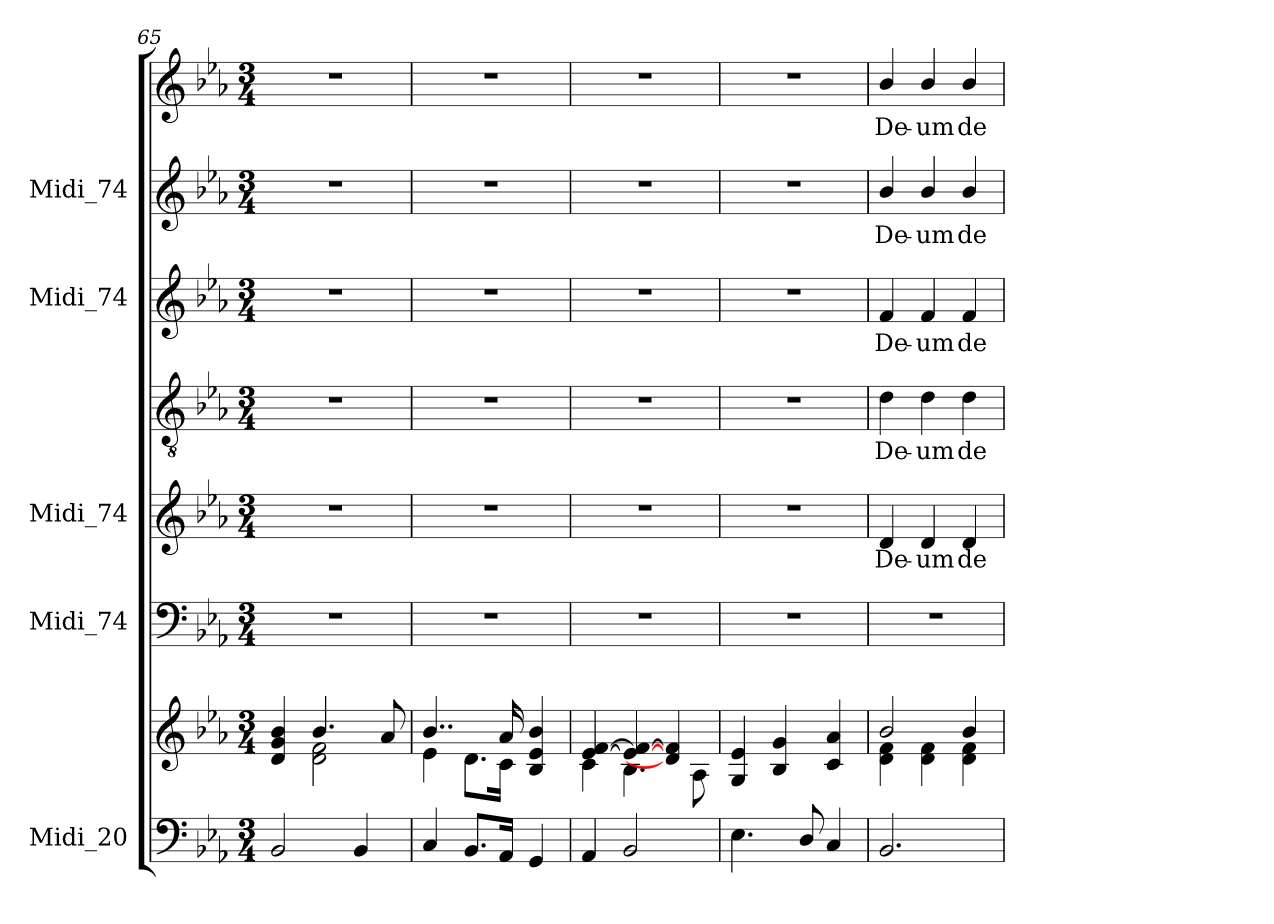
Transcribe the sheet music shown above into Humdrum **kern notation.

**kern	**kern	**kern	**kern	**text	**kern	**text	**kern	**text	**kern	**text	**kern	**text
*part5	*part5	*part4	*part3	*part3	*part3	*part3	*part2	*part2	*part1	*part1	*part1	*part1
*staff8	*staff7	*staff6	*staff5	*staff5	*staff4	*staff4	*staff3	*staff3	*staff2	*staff2	*staff1	*staff1
*I"Midi_20	*	*I"Midi_74	*I"Midi_74	*	*	*	*I"Midi_74	*	*I"Midi_74	*	*	*
*clefF4	*clefG2	*clefF4	*	*	*clefGv2	*	*clefG2	*	*	*	*clefG2	*
*k[b-e-a-]	*k[b-e-a-]	*k[b-e-a-]	*k[b-e-a-]	*	*k[b-e-a-]	*	*k[b-e-a-]	*	*k[b-e-a-]	*	*k[b-e-a-]	*
*E-:	*E-:	*E-:	*E-:	*	*E-:	*	*E-:	*	*E-:	*	*E-:	*
*M3/4	*M3/4	*M3/4	*M3/4	*	*M3/4	*	*M3/4	*	*M3/4	*	*M3/4	*
=65	=65	=65	=65	=65	=65	=65	=65	=65	=65	=65	=65	=65
*	*^	*	*	*	*	*	*	*	*	*	*	*
!	!	!	!LO:N:vis=1	!LO:N:vis=1	!	!LO:N:vis=1	!	!LO:N:vis=1	!	!LO:N:vis=1	!	!LO:N:vis=1	!
2BB-	4d/ 4g/ 4b-/	4ryy	2.r	2.r	.	2.r	.	2.r	.	2.r	.	2.r	.
.	4.b-/	2d\ 2f\	.	.	.	.	.	.	.	.	.	.	.
4BB-	.	.	.	.	.	.	.	.	.	.	.	.	.
.	8a-/	.	.	.	.	.	.	.	.	.	.	.	.
=66	=66	=66	=66	=66	=66	=66	=66	=66	=66	=66	=66	=66	=66
!	!	!	!LO:N:vis=1	!LO:N:vis=1	!	!LO:N:vis=1	!	!LO:N:vis=1	!	!LO:N:vis=1	!	!LO:N:vis=1	!
4C	4..b-/	4e-\	2.r	2.r	.	2.r	.	2.r	.	2.r	.	2.r	.
8.BB-L	.	8.d\L	.	.	.	.	.	.	.	.	.	.	.
16AA-J	16a-/	16c\J	.	.	.	.	.	.	.	.	.	.	.
4GG	4B-/ 4e-/ 4b-/	4ryy	.	.	.	.	.	.	.	.	.	.	.
=67	=67	=67	=67	=67	=67	=67	=67	=67	=67	=67	=67	=67	=67
!	!	!	!LO:N:vis=1	!LO:N:vis=1	!	!LO:N:vis=1	!	!LO:N:vis=1	!	!LO:N:vis=1	!	!LO:N:vis=1	!
4AA-	[4e-/ [4f/	4c\	2.r	2.r	.	2.r	.	2.r	.	2.r	.	2.r	.
2BB-	4e-/_ 4f/_	4.B-\	.	.	.	.	.	.	.	.	.	.	.
.	4d/] 4f/]	.	.	.	.	.	.	.	.	.	.	.	.
.	.	8A-\	.	.	.	.	.	.	.	.	.	.	.
=68	=68	=68	=68	=68	=68	=68	=68	=68	=68	=68	=68	=68	=68
!	!	!	!LO:N:vis=1	!LO:N:vis=1	!	!LO:N:vis=1	!	!LO:N:vis=1	!	!LO:N:vis=1	!	!LO:N:vis=1	!
4.E-\	4G/ 4e-/	2ryy	2.r	2.r	.	2.r	.	2.r	.	2.r	.	2.r	.
.	4B-/ 4g/	.	.	.	.	.	.	.	.	.	.	.	.
8D/	.	.	.	.	.	.	.	.	.	.	.	.	.
4C	4c/ 4a-/	4ryy	.	.	.	.	.	.	.	.	.	.	.
=69	=69	=69	=69	=69	=69	=69	=69	=69	=69	=69	=69	=69	=69
!	!	!	!LO:N:vis=1	!	!LO:LY:b	!	!LO:LY:b	!	!LO:LY:b	!	!LO:LY:b	!	!LO:LY:b
2.BB-	2b-/	4d\ 4f\	2.r	4d	De-	4d	De-	4f	De-	4b-/	De-	4b-/	De-
!	!	!	!	!	!LO:LY:b	!	!LO:LY:b	!	!LO:LY:b	!	!LO:LY:b	!	!LO:LY:b
.	.	4d\ 4f\	.	4d	-um	4d	-um	4f	-um	4b-/	-um	4b-/	-um
!	!	!	!	!	!LO:LY:b	!	!LO:LY:b	!	!LO:LY:b	!	!LO:LY:b	!	!LO:LY:b
.	4b-/	4d\ 4f\	.	4d	de	4d	de	4f	de	4b-/	de	4b-/	de
*	*v	*v	*	*	*	*	*	*	*	*	*	*	*
=	=	=	=	=	=	=	=	=	=	=	=	=
*-	*-	*-	*-	*-	*-	*-	*-	*-	*-	*-	*-	*-
